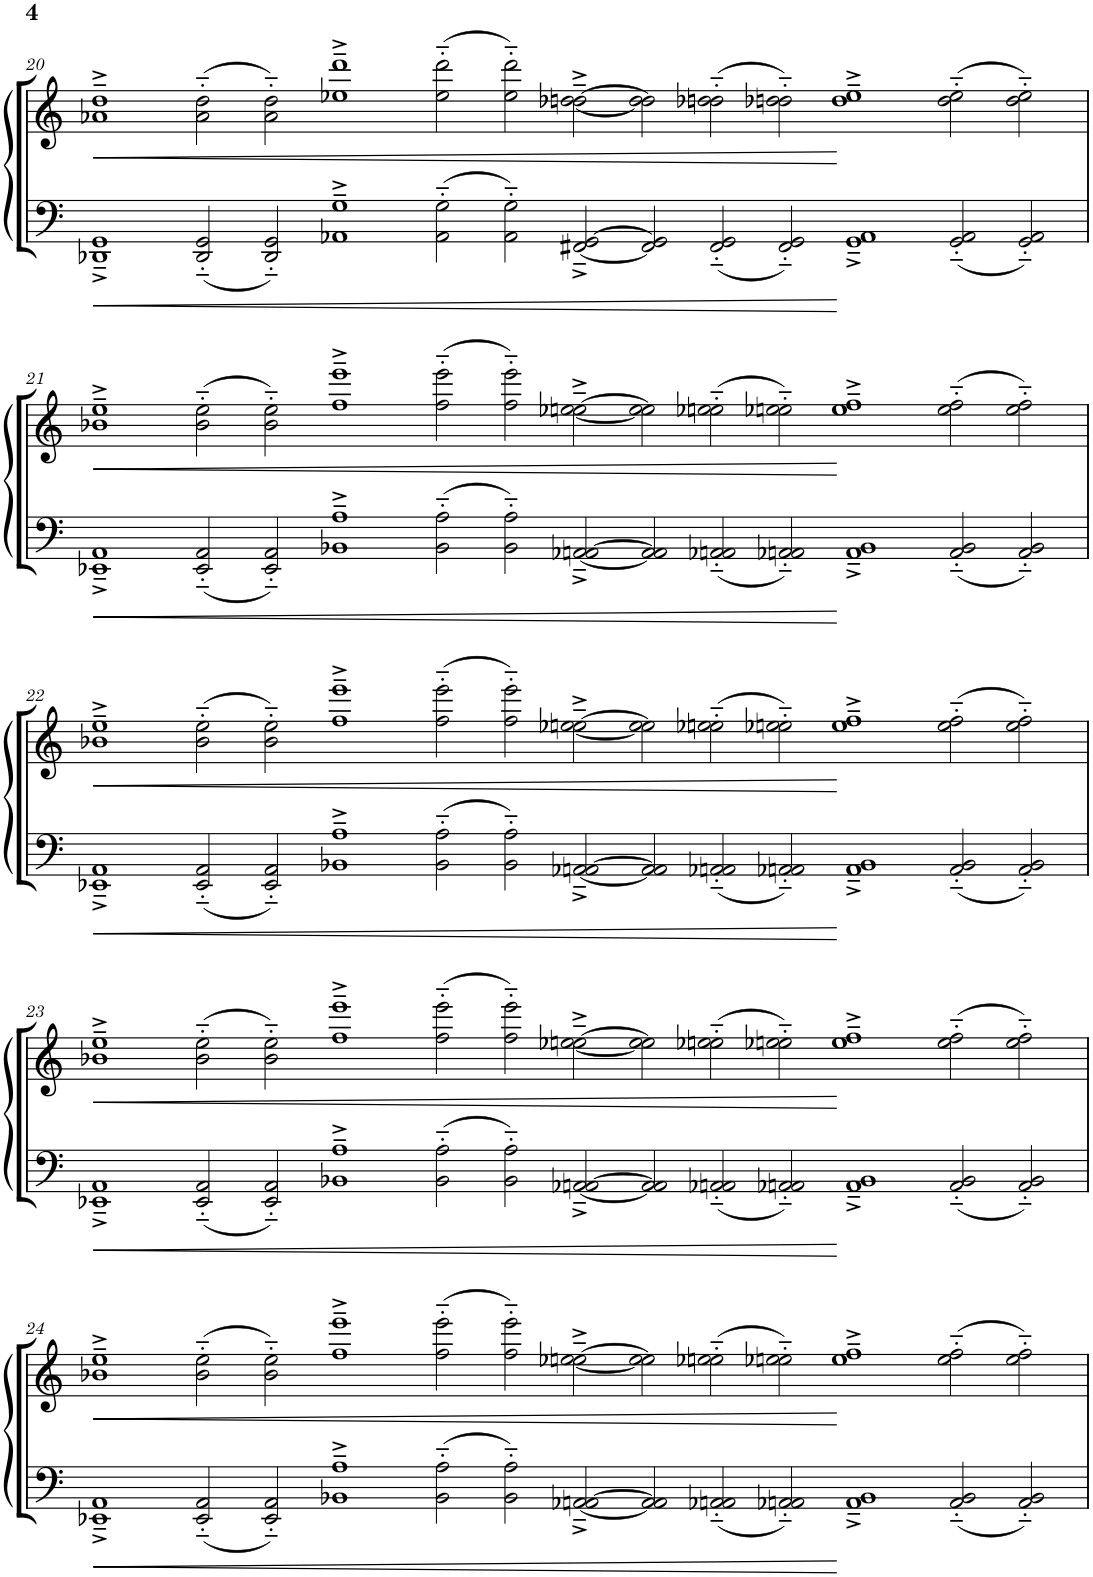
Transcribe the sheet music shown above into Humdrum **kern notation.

**kern	**kern	**dynam
*part1	*part1	*part1
*staff2	*staff1	*staff1/2
*I"Marimba	*	*
*I'Mrm.	*	*
!!LO:PB:g=z
*clefF4	*clefG2	*
*k[]	*k[]	*
*M32/4	*M32/4	*
=20	=20	=20
!	!	!LO:HP:b
1DD-X~^ 1GG~^	1a-X~^ 1dd~^	<
2DD-/'~ 2GG/'~	(2a-\'~ 2dd\'~	.
2DD-/'~ 2GG/'~	2a-\'~ 2dd\'~)	.
1AA-X~^ 1G~^	1ee-X~^ 1ddd~^	.
2AA-\'~ 2G\'~	(2ee-\'~ 2ddd\'~	.
2AA-\'~ 2G\'~	2ee-\'~ 2ddd\'~)	.
[2FF#X/~^ [2GG/~^	[2dd-X\~^ [2ddn\~^	.
2FF#/] 2GG/]	2dd-\] 2dd\]	.
2FF#/'~ 2GG/'~	(2dd-X\'~ 2ddn\'~	.
2FF#/'~ 2GG/'~	2dd-X\'~ 2ddn\'~)	.
1GG~^ 1AA-~^	1dd~^ 1ee-~^	[
2GG/'~ 2AA-/'~	(2dd\'~ 2ee-\'~	.
2GG/'~ 2AA-/'~	2dd\'~ 2ee-\'~)	.
!!LO:LB:g=z
=21	=21	=21
!	!	!LO:HP:b
1EE-X~^ 1AA~^	1b-X~^ 1ee~^	<
2EE-/'~ 2AA/'~	(2b-\'~ 2ee\'~	.
2EE-/'~ 2AA/'~	2b-\'~ 2ee\'~)	.
1BB-X~^ 1A~^	1ff~^ 1eee~^	.
2BB-\'~ 2A\'~	(2ff\'~ 2eee\'~	.
2BB-\'~ 2A\'~	2ff\'~ 2eee\'~)	.
[2AA-X/~^ [2AAn/~^	[2ee-X\~^ [2een\~^	.
2AA-/] 2AA/]	2ee-\] 2ee\]	.
2AA-X/'~ 2AAn/'~	(2ee-X\'~ 2een\'~	.
2AA-X/'~ 2AAn/'~	2ee-X\'~ 2een\'~)	.
1AA~^ 1BB-~^	1ee~^ 1ff~^	[
2AA/'~ 2BB-/'~	(2ee\'~ 2ff\'~	.
2AA/'~ 2BB-/'~	2ee\'~ 2ff\'~)	.
!!LO:LB:g=z
=22	=22	=22
!	!	!LO:HP:b
1EE-X~^ 1AA~^	1b-X~^ 1ee~^	<
2EE-/'~ 2AA/'~	(2b-\'~ 2ee\'~	.
2EE-/'~ 2AA/'~	2b-\'~ 2ee\'~)	.
1BB-X~^ 1A~^	1ff~^ 1eee~^	.
2BB-\'~ 2A\'~	(2ff\'~ 2eee\'~	.
2BB-\'~ 2A\'~	2ff\'~ 2eee\'~)	.
[2AA-X/~^ [2AAn/~^	[2ee-X\~^ [2een\~^	.
2AA-/] 2AA/]	2ee-\] 2ee\]	.
2AA-X/'~ 2AAn/'~	(2ee-X\'~ 2een\'~	.
2AA-X/'~ 2AAn/'~	2ee-X\'~ 2een\'~)	.
1AA~^ 1BB-~^	1ee~^ 1ff~^	[
2AA/'~ 2BB-/'~	(2ee\'~ 2ff\'~	.
2AA/'~ 2BB-/'~	2ee\'~ 2ff\'~)	.
!!LO:LB:g=z
=23	=23	=23
!	!	!LO:HP:b
1EE-X~^ 1AA~^	1b-X~^ 1ee~^	<
2EE-/'~ 2AA/'~	(2b-\'~ 2ee\'~	.
2EE-/'~ 2AA/'~	2b-\'~ 2ee\'~)	.
1BB-X~^ 1A~^	1ff~^ 1eee~^	.
2BB-\'~ 2A\'~	(2ff\'~ 2eee\'~	.
2BB-\'~ 2A\'~	2ff\'~ 2eee\'~)	.
[2AA-X/~^ [2AAn/~^	[2ee-X\~^ [2een\~^	.
2AA-/] 2AA/]	2ee-\] 2ee\]	.
2AA-X/'~ 2AAn/'~	(2ee-X\'~ 2een\'~	.
2AA-X/'~ 2AAn/'~	2ee-X\'~ 2een\'~)	.
1AA~^ 1BB-~^	1ee~^ 1ff~^	[
2AA/'~ 2BB-/'~	(2ee\'~ 2ff\'~	.
2AA/'~ 2BB-/'~	2ee\'~ 2ff\'~)	.
!!LO:LB:g=z
=24	=24	=24
!	!	!LO:HP:b
1EE-X~^ 1AA~^	1b-X~^ 1ee~^	<
2EE-/'~ 2AA/'~	(2b-\'~ 2ee\'~	.
2EE-/'~ 2AA/'~	2b-\'~ 2ee\'~)	.
1BB-X~^ 1A~^	1ff~^ 1eee~^	.
2BB-\'~ 2A\'~	(2ff\'~ 2eee\'~	.
2BB-\'~ 2A\'~	2ff\'~ 2eee\'~)	.
[2AA-X/~^ [2AAn/~^	[2ee-X\~^ [2een\~^	.
2AA-/] 2AA/]	2ee-\] 2ee\]	.
2AA-X/'~ 2AAn/'~	(2ee-X\'~ 2een\'~	.
2AA-X/'~ 2AAn/'~	2ee-X\'~ 2een\'~)	.
1AA~^ 1BB-~^	1ee~^ 1ff~^	[
2AA/'~ 2BB-/'~	(2ee\'~ 2ff\'~	.
2AA/'~ 2BB-/'~	2ee\'~ 2ff\'~)	.
=	=	=
*-	*-	*-
